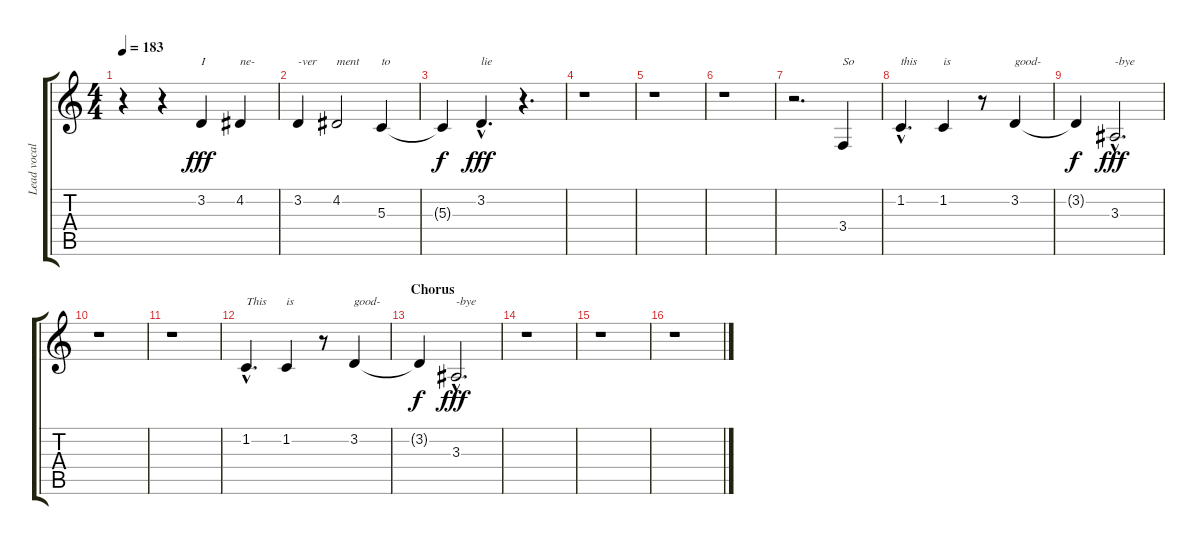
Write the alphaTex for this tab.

\track ("Lead vocals (Moby)" "Lead vocal") {instrument fx5brightness}
\staff {score tabs}
\tuning (E4 B3 G3 D3 A2 E2) {hide}
\ts (4 4)
\tempo 183
\clef g2
\ks c
r.4{dy fff} r.4 3.2.4{txt "I"} 4.2.4{txt "ne-"} |
3.2.4{txt "-ver"} 4.2.2{txt "ment"} 5.3.4{txt "to"} |
5.3{t}.4{dy f} 3.2{hac}.4{d txt "lie" dy fff} r.4{d} |
r.1 |
r.1 |
r.1 |
r.2{d} 3.4.4{txt "So"} |
1.2{hac}.4{d txt "this"} 1.2.4{txt "is"} r.8 3.2.4{txt "good-"} |
3.2{t}.4{dy f} 3.3{hac}.2{d txt "-bye" dy fff} |
r.1 |
r.1 |
1.2{hac}.4{d txt "This"} 1.2.4{txt "is"} r.8 3.2.4{txt "good-"} |
\section ("" "Chorus")
3.2{t}.4{dy f} 3.3{hac}.2{d txt "-bye" dy fff} |
r.1 |
r.1 |
r.1
